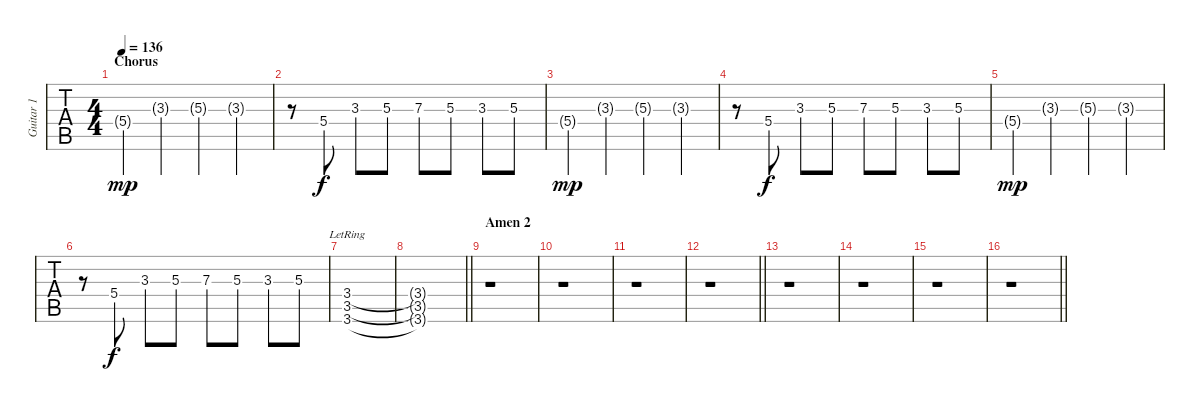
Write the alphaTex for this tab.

\track ("Guitar 1" "Guitar 1") {instrument acousticguitarsteel}
\staff {tabs}
\tuning (E4 B3 G3 D3 A2 D2) {hide}
\ts (4 4)
\section ("" "Chorus")
\tempo 136
\clef g2
\ks c
5.4{g}.4{dy mp} 3.3{g}.4 5.3{g}.4 3.3{g}.4 |
r.8 5.4.8{dy f} 3.3.8 5.3.8 7.3.8 5.3.8 3.3.8 5.3.8 |
5.4{g}.4{dy mp} 3.3{g}.4 5.3{g}.4 3.3{g}.4 |
r.8 5.4.8{dy f} 3.3.8 5.3.8 7.3.8 5.3.8 3.3.8 5.3.8 |
5.4{g}.4{dy mp} 3.3{g}.4 5.3{g}.4 3.3{g}.4 |
r.8 5.4.8{dy f} 3.3.8 5.3.8 7.3.8 5.3.8 3.3.8 5.3.8 |
(3.4{lr} 3.5{lr} 3.6).1 |
\barLineRight lightlight
(3.4{t} 3.5{t} 3.6{t}).1 |
\section ("" "Amen 2")
r.1{volume 10 instrument acousticguitarsteel} |
r.1 |
r.1 |
\barLineRight lightlight
r.1 |
r.1 |
r.1 |
r.1 |
\barLineRight lightlight
r.1
